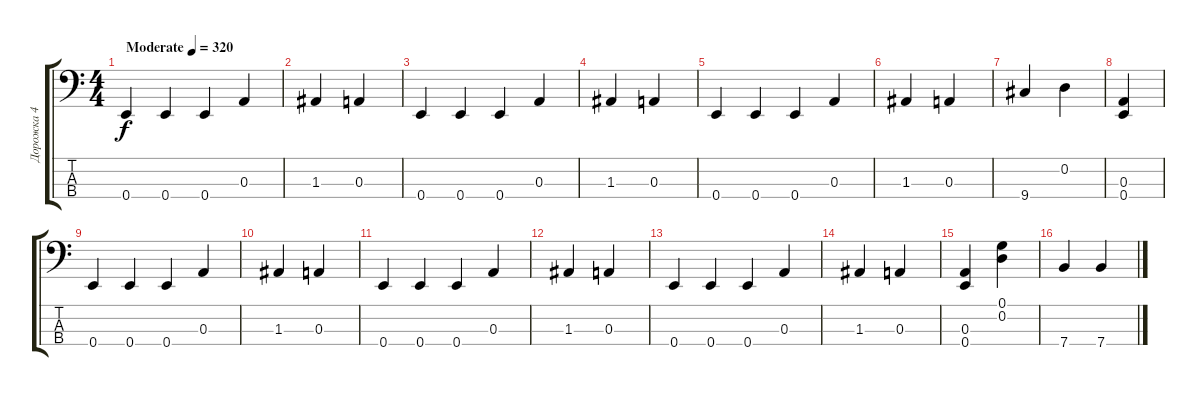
\track ("Дорожка 4" "Дорожка 4") {instrument electricbassfinger}
\staff {score tabs}
\tuning (G2 D2 A1 E1) {hide}
\ts (4 4)
\tempo (320 "Moderate")
\clef f4
\ks c
0.4.4{dy f instrument electricbassfinger} 0.4.4 0.4.4 0.3.4 |
1.3.4 0.3.4 |
0.4.4 0.4.4 0.4.4 0.3.4 |
1.3.4 0.3.4 |
0.4.4 0.4.4 0.4.4 0.3.4 |
1.3.4 0.3.4 |
9.4.4 0.2.4 |
(0.3 0.4).4 |
0.4.4 0.4.4 0.4.4 0.3.4 |
1.3.4 0.3.4 |
0.4.4 0.4.4 0.4.4 0.3.4 |
1.3.4 0.3.4 |
0.4.4 0.4.4 0.4.4 0.3.4 |
1.3.4 0.3.4 |
(0.3 0.4).4 (0.1 0.2).4 |
7.4.4 7.4.4
